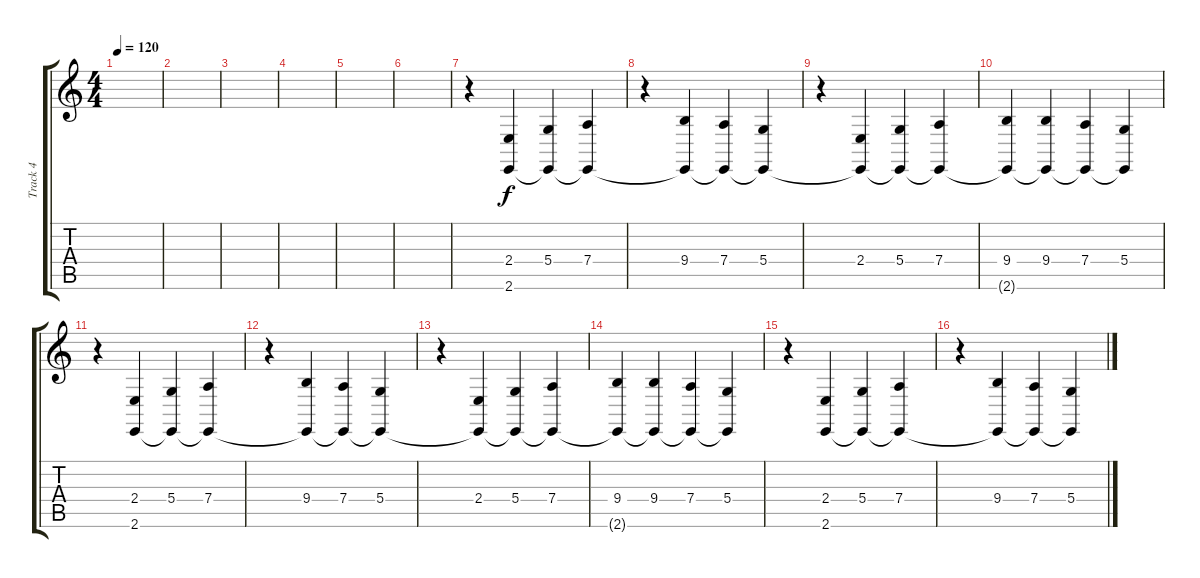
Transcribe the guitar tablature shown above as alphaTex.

\track ("Track 4" "Track 4") {instrument trombone}
\staff {score tabs}
\tuning (E4 B3 G3 D3 A2 D2) {hide}
\ts (4 4)
\tempo 120
\clef g2
\ks c
|
|
|
|
|
|
r.4 (2.4 2.6).4 (5.4 2.6{t}).4 (7.4 2.6{t}).4 |
r.4 (9.4 2.6{t}).4 (7.4 2.6{t}).4 (5.4 2.6{t}).4 |
r.4 (2.4 2.6{t}).4 (5.4 2.6{t}).4 (7.4 2.6{t}).4 |
(9.4 2.6{t}).4 (9.4 2.6{t}).4 (7.4 2.6{t}).4 (5.4 2.6{t}).4 |
r.4 (2.4 2.6).4 (5.4 2.6{t}).4 (7.4 2.6{t}).4 |
r.4 (9.4 2.6{t}).4 (7.4 2.6{t}).4 (5.4 2.6{t}).4 |
r.4 (2.4 2.6{t}).4 (5.4 2.6{t}).4 (7.4 2.6{t}).4 |
(9.4 2.6{t}).4 (9.4 2.6{t}).4 (7.4 2.6{t}).4 (5.4 2.6{t}).4 |
r.4 (2.4 2.6).4 (5.4 2.6{t}).4 (7.4 2.6{t}).4 |
r.4 (9.4 2.6{t}).4 (7.4 2.6{t}).4 (5.4 2.6{t}).4
